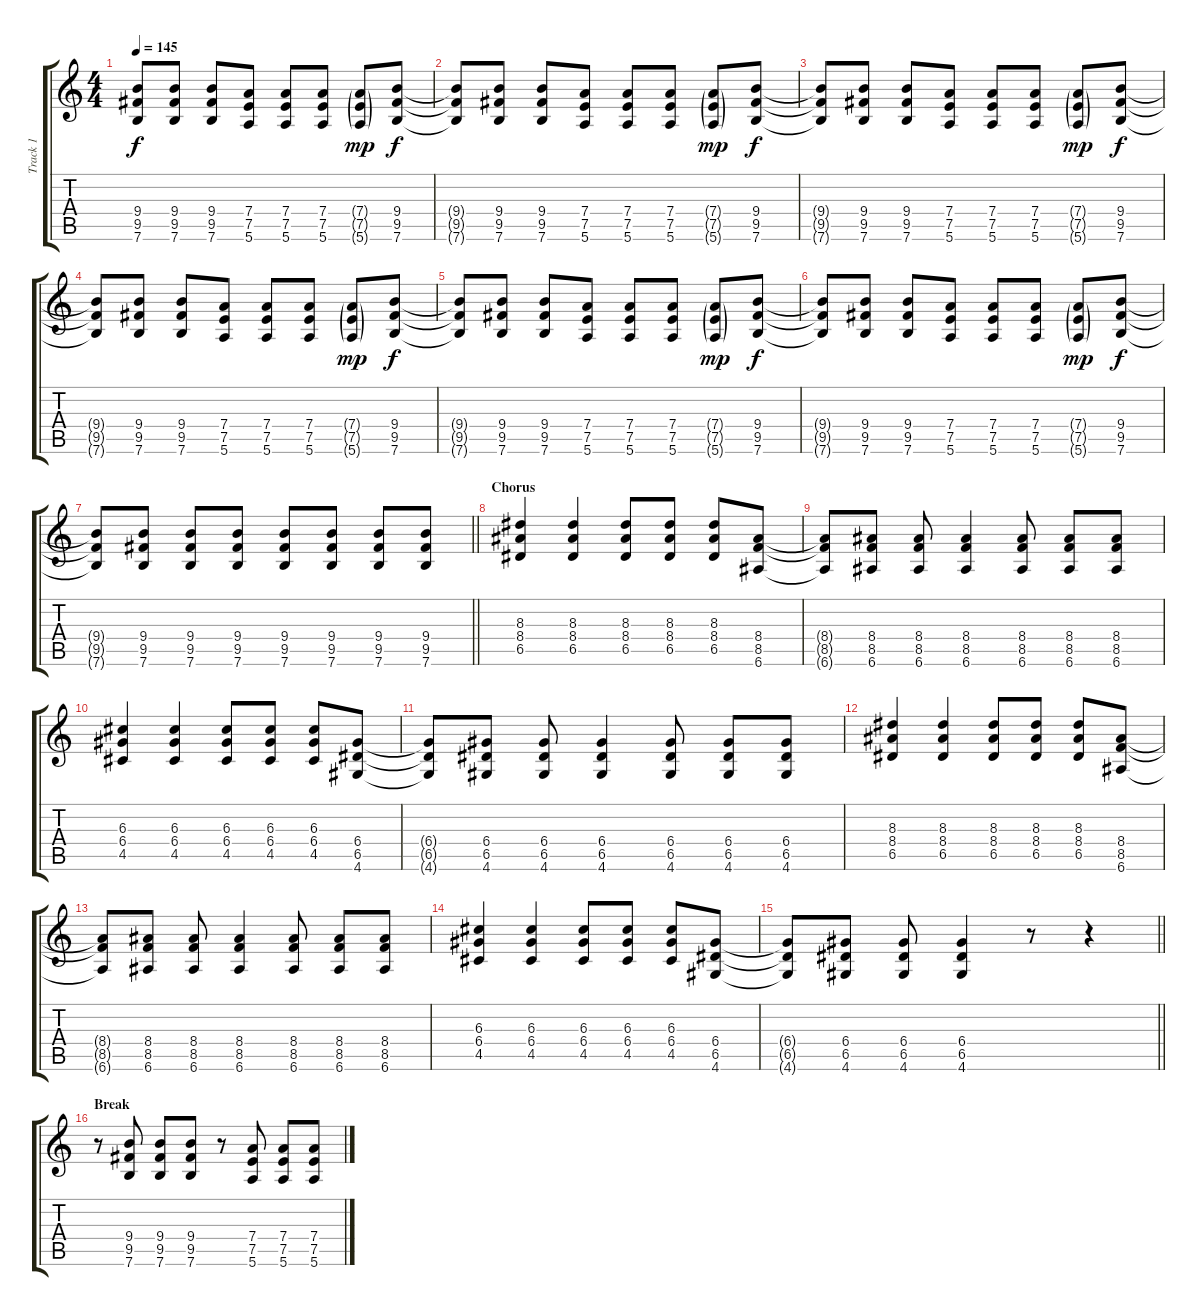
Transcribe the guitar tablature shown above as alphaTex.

\track ("Track 1" "Track 1") {instrument overdrivenguitar}
\staff {score tabs}
\tuning (E4 B3 G3 D3 A2 E2) {hide}
\ts (4 4)
\tempo 145
\clef g2
\ks c
(9.4{t} 9.5{t} 7.6{t}).8{dy f} (9.4 9.5 7.6).8 (9.4 9.5 7.6).8 (7.4 7.5 5.6).8 (7.4 7.5 5.6).8 (7.4 7.5 5.6).8 (7.4{g} 7.5{g} 5.6{g}).8{dy mp} (9.4 9.5 7.6).8{dy f} |
(9.4{t} 9.5{t} 7.6{t}).8 (9.4 9.5 7.6).8 (9.4 9.5 7.6).8 (7.4 7.5 5.6).8 (7.4 7.5 5.6).8 (7.4 7.5 5.6).8 (7.4{g} 7.5{g} 5.6{g}).8{dy mp} (9.4 9.5 7.6).8{dy f} |
(9.4{t} 9.5{t} 7.6{t}).8 (9.4 9.5 7.6).8 (9.4 9.5 7.6).8 (7.4 7.5 5.6).8 (7.4 7.5 5.6).8 (7.4 7.5 5.6).8 (7.4{g} 7.5{g} 5.6{g}).8{dy mp} (9.4 9.5 7.6).8{dy f} |
(9.4{t} 9.5{t} 7.6{t}).8 (9.4 9.5 7.6).8 (9.4 9.5 7.6).8 (7.4 7.5 5.6).8 (7.4 7.5 5.6).8 (7.4 7.5 5.6).8 (7.4{g} 7.5{g} 5.6{g}).8{dy mp} (9.4 9.5 7.6).8{dy f} |
(9.4{t} 9.5{t} 7.6{t}).8 (9.4 9.5 7.6).8 (9.4 9.5 7.6).8 (7.4 7.5 5.6).8 (7.4 7.5 5.6).8 (7.4 7.5 5.6).8 (7.4{g} 7.5{g} 5.6{g}).8{dy mp} (9.4 9.5 7.6).8{dy f} |
(9.4{t} 9.5{t} 7.6{t}).8 (9.4 9.5 7.6).8 (9.4 9.5 7.6).8 (7.4 7.5 5.6).8 (7.4 7.5 5.6).8 (7.4 7.5 5.6).8 (7.4{g} 7.5{g} 5.6{g}).8{dy mp} (9.4 9.5 7.6).8{dy f} |
\barLineRight lightlight
(9.4{t} 9.5{t} 7.6{t}).8 (9.4 9.5 7.6).8 (9.4 9.5 7.6).8 (9.4 9.5 7.6).8 (9.4 9.5 7.6).8 (9.4 9.5 7.6).8 (9.4 9.5 7.6).8 (9.4 9.5 7.6).8 |
\section ("" "Chorus")
(8.3 8.4 6.5).4 (8.3 8.4 6.5).4 (8.3 8.4 6.5).8 (8.3 8.4 6.5).8 (8.3 8.4 6.5).8 (8.4 8.5 6.6).8 |
(8.4{t} 8.5{t} 6.6{t}).8 (8.4 8.5 6.6).8 (8.4 8.5 6.6).8 (8.4 8.5 6.6).4 (8.4 8.5 6.6).8 (8.4 8.5 6.6).8 (8.4 8.5 6.6).8 |
(6.3 6.4 4.5).4 (6.3 6.4 4.5).4 (6.3 6.4 4.5).8 (6.3 6.4 4.5).8 (6.3 6.4 4.5).8 (6.4 6.5 4.6).8 |
(6.4{t} 6.5{t} 4.6{t}).8 (6.4 6.5 4.6).8 (6.4 6.5 4.6).8 (6.4 6.5 4.6).4 (6.4 6.5 4.6).8 (6.4 6.5 4.6).8 (6.4 6.5 4.6).8 |
(8.3 8.4 6.5).4 (8.3 8.4 6.5).4 (8.3 8.4 6.5).8 (8.3 8.4 6.5).8 (8.3 8.4 6.5).8 (8.4 8.5 6.6).8 |
(8.4{t} 8.5{t} 6.6{t}).8 (8.4 8.5 6.6).8 (8.4 8.5 6.6).8 (8.4 8.5 6.6).4 (8.4 8.5 6.6).8 (8.4 8.5 6.6).8 (8.4 8.5 6.6).8 |
(6.3 6.4 4.5).4 (6.3 6.4 4.5).4 (6.3 6.4 4.5).8 (6.3 6.4 4.5).8 (6.3 6.4 4.5).8 (6.4 6.5 4.6).8 |
\barLineRight lightlight
(6.4{t} 6.5{t} 4.6{t}).8 (6.4 6.5 4.6).8 (6.4 6.5 4.6).8 (6.4 6.5 4.6).4 r.8 r.4 |
\section ("" "Break")
r.8 (9.4 9.5 7.6).8 (9.4 9.5 7.6).8 (9.4 9.5 7.6).8 r.8 (7.4 7.5 5.6).8 (7.4 7.5 5.6).8 (7.4 7.5 5.6).8
